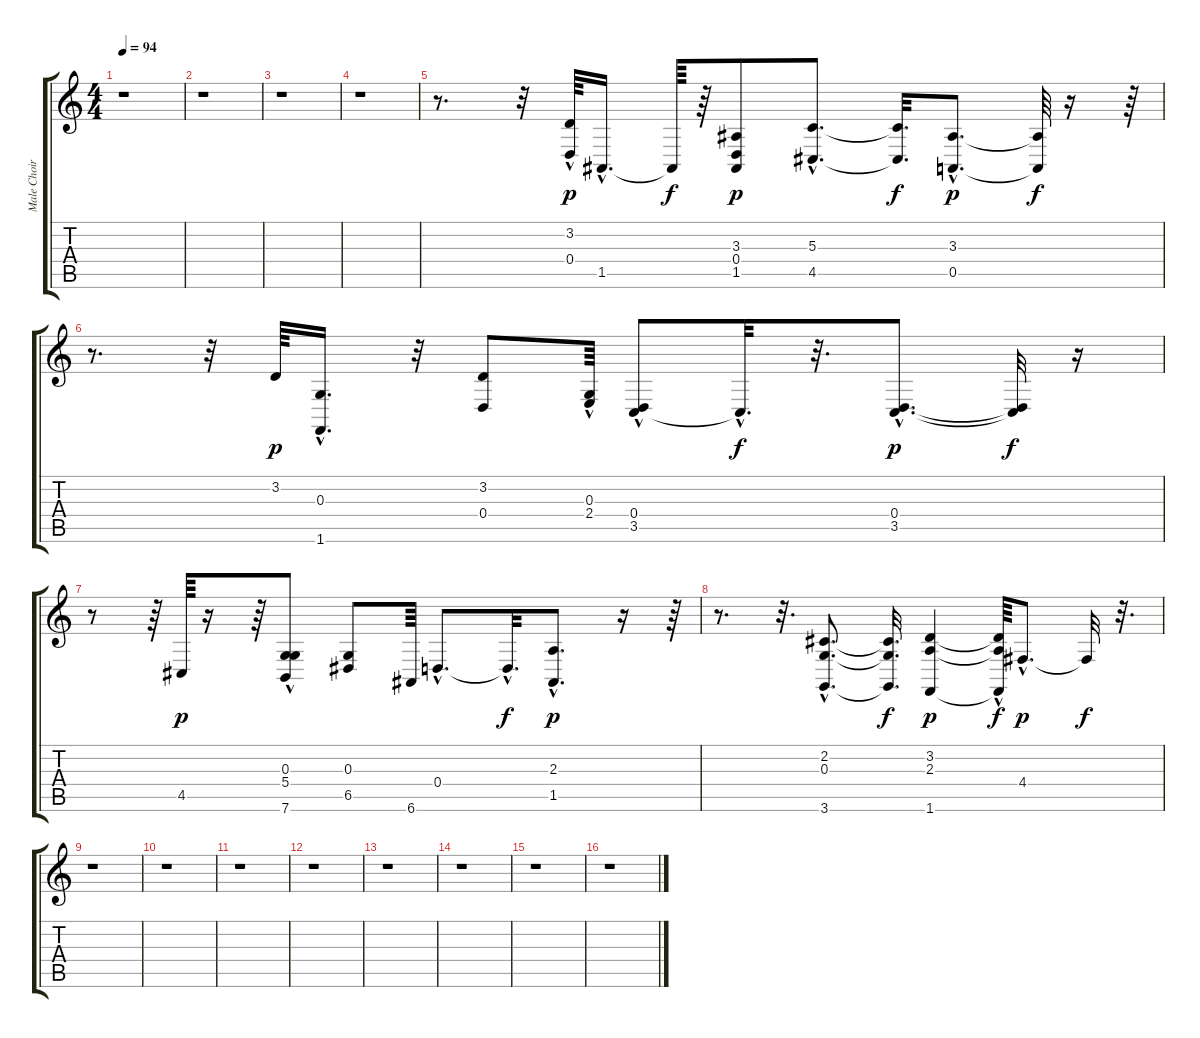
\track ("Male Choir" "Male Choir") {instrument fx7echoes}
\staff {score tabs}
\tuning (E4 B3 G3 D3 A2 E2) {hide}
\ts (4 4)
\tempo 94
\clef g2
\ks c
r.1{dy p instrument fx7echoes} |
r.1 |
r.1 |
r.1 |
r.8{d} r.32 (3.2{hac} 0.4{hac}).64 1.5{hac}.16{d} 1.5{t}.64{dy f} r.64 (3.3 0.4 1.5).8{dy p} (5.3{hac} 4.5{hac}).8{d} (5.3{t} 4.5{t}).32{d dy f} (3.3{hac} 0.5{hac}).8{d dy p} (3.3{t} 0.5{t}).64{dy f} r.16 r.64 |
r.8{d} r.32 3.2.64{dy p} (0.3{hac} 1.6{hac}).16{d} r.32 (3.2 0.4).8 (0.3 2.4{hac}).64 (0.4{hac} 3.5).8 3.5{hac t}.32{d dy f} r.32{d} (0.4{hac} 3.5{hac}).8{d dy p} (0.4{t} 3.5{t}).32{dy f} r.16 |
r.8 r.64 4.5.64{dy p} r.16 r.64 (0.3 5.4{hac} 7.6).8 (0.3 6.5).8 6.6.64 0.4{hac}.8{d} 0.4{hac t}.32{d dy f} (2.3 1.5{hac}).8{d dy p} r.16 r.64 |
r.8{d} r.32{d} (2.2{hac} 0.3{hac} 3.6{hac}).8{d} (2.2{t} 0.3{t} 3.6{t}).32{d dy f} (3.2 2.3 1.6).4{dy p} (3.2{hac t} 2.3{hac t} 1.6{hac t}).64{dy f} 4.4{hac}.8{d dy p} 4.4{t}.32{dy f} r.32{d} |
r.1 |
r.1 |
r.1 |
r.1 |
r.1 |
r.1 |
r.1 |
r.1
